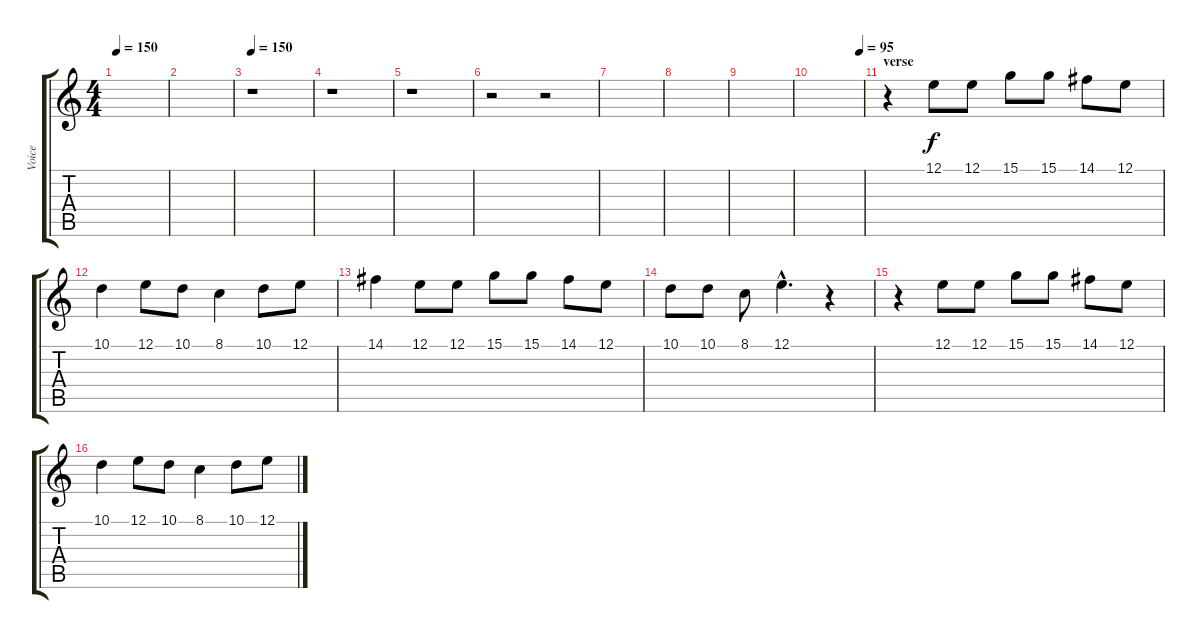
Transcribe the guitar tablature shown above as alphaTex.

\track ("Voice" "Voice") {instrument choiraahs}
\staff {score tabs}
\tuning (E4 B3 G3 D3 A2 E2) {hide}
\ts (4 4)
\tempo 150
\clef g2
\ks c
|
|
\tempo 150
r.1 |
r.1 |
r.1 |
r.2 r.2 |
|
|
|
\tempo (95 0.9375)
|
\section ("" "verse")
r.4 12.1.8 12.1.8 15.1.8 15.1.8 14.1.8 12.1.8 |
10.1.4 12.1.8 10.1.8 8.1.4 10.1.8 12.1.8 |
14.1.4 12.1.8 12.1.8 15.1.8 15.1.8 14.1.8 12.1.8 |
10.1.8 10.1.8 8.1.8 12.1{hac}.4{d} r.4 |
r.4 12.1.8 12.1.8 15.1.8 15.1.8 14.1.8 12.1.8 |
10.1.4 12.1.8 10.1.8 8.1.4 10.1.8 12.1.8
